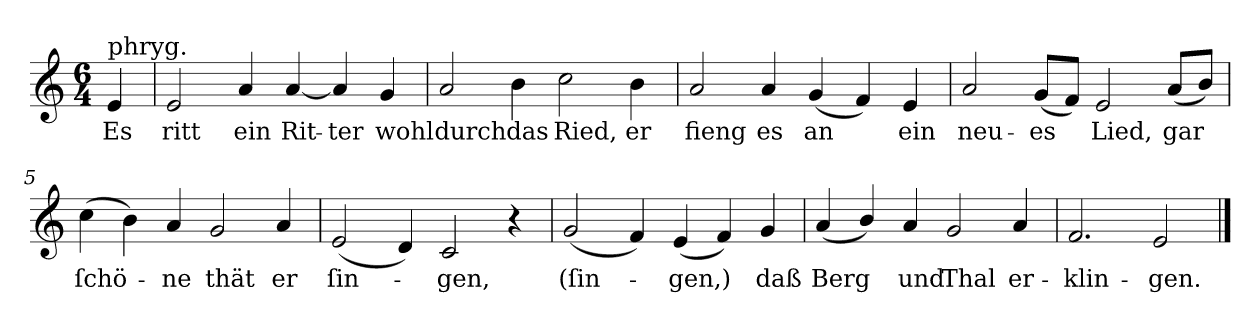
**kern	**text
*part1	*part1
*staff1	*staff1
*k[]	*
*E:phr	*
*M6/4	*
=	=
!LO:TX:a:t=phryg.	!
4e	Es
=1	=1
2e	ritt
4a	ein
[4a	Rit-
4a]	-ter
4g	wohl
=2	=2
2a	durch
4b	das
2cc	Ried,
4b	er
=3	=3
2a	fieng
4a	es
(4g	an
4f)	.
4e	ein
=4	=4
2a	neu-
(8gL	-es
8fJ)	.
2e	Lied,
(8aL	gar
8bJ)	.
=5	=5
(4cc	ſchö-
4b)	.
4a	-ne
2g	thät
4a	er
=6	=6
(2e	ſin-
4d)	.
2c	-gen,
4r	.
=7	=7
(2g	(ſin-
4f)	.
(4e	-gen,)
4f)	.
4g	daß
=8	=8
(<4a	Berg
4b/)	.
4a	und
2g	Thal
4a	er-
=9	=9
2.f	-klin-
2e	-gen.
==	==
*-	*-
